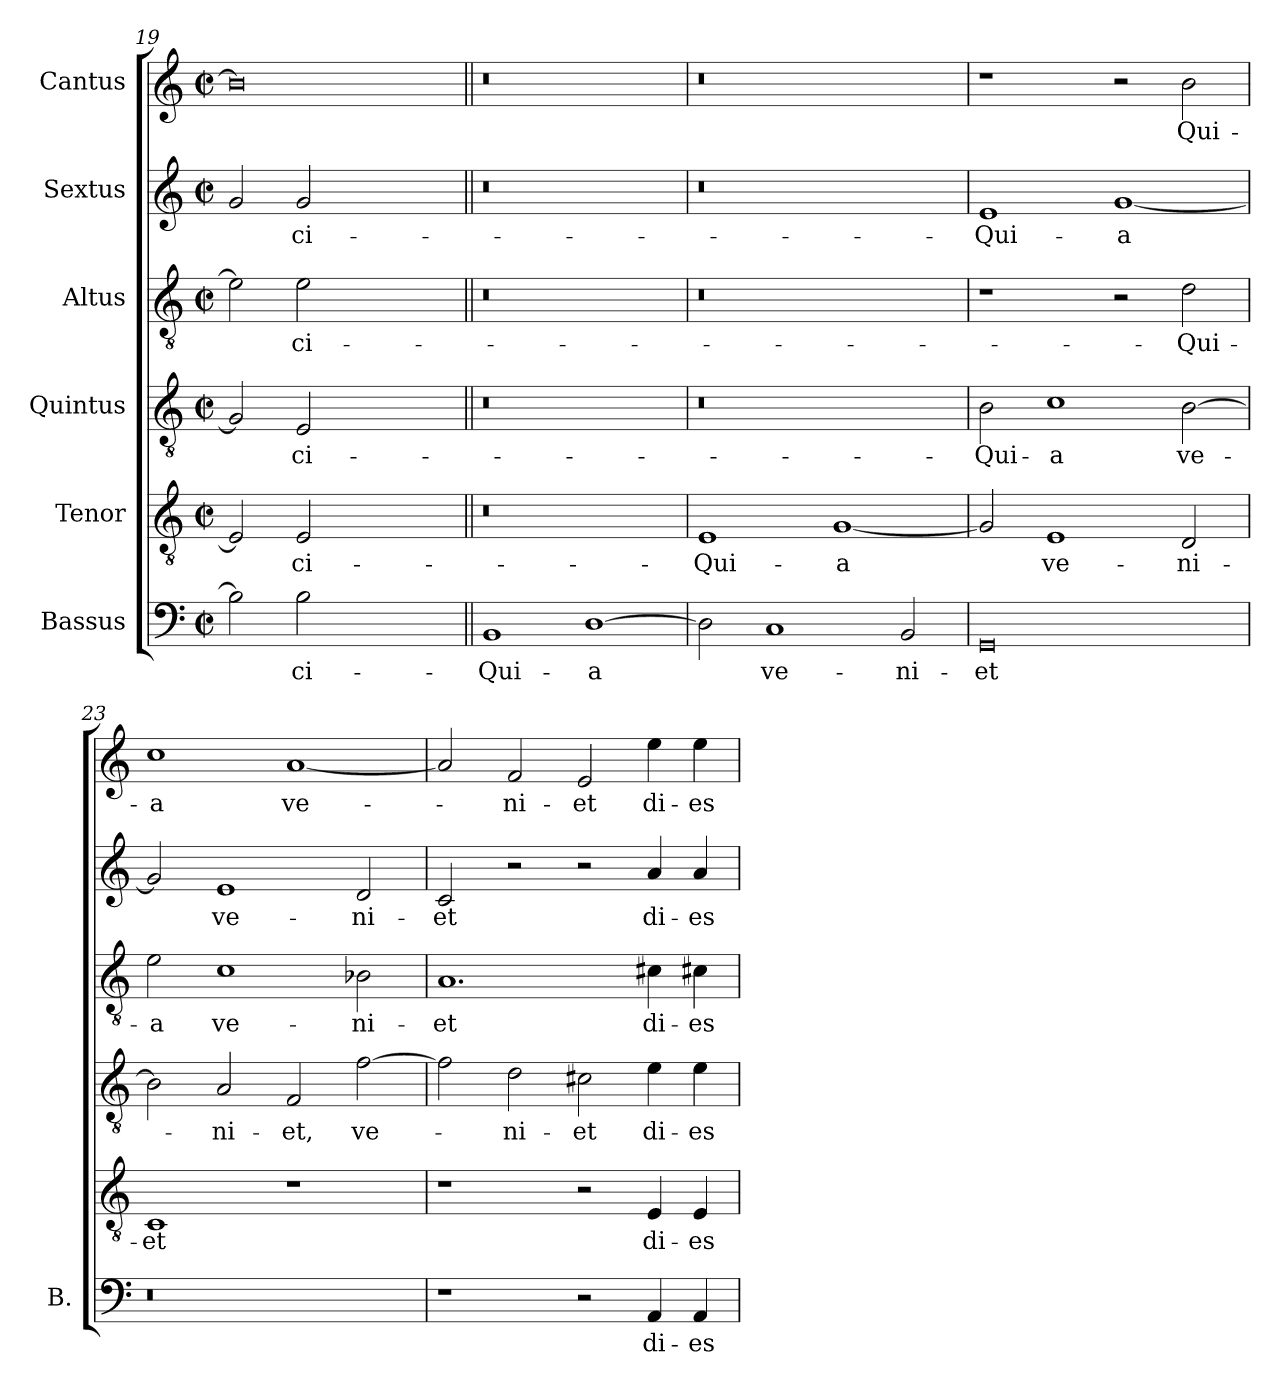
**kern	**text	**kern	**text	**kern	**text	**kern	**text	**kern	**text	**kern	**text
*part6	*part6	*part5	*part5	*part4	*part4	*part3	*part3	*part2	*part2	*part1	*part1
*staff6	*staff6	*staff5	*staff5	*staff4	*staff4	*staff3	*staff3	*staff2	*staff2	*staff1	*staff1
*I"Bassus	*	*I"Tenor	*	*I"Quintus	*	*I"Altus	*	*I"Sextus	*	*I"Cantus	*
*I'B.	*	*	*	*	*	*	*	*	*	*	*
*clefF4	*	*clefGv2	*	*clefGv2	*	*clefGv2	*	*clefG2	*	*clefG2	*
*k[]	*	*k[]	*	*k[]	*	*k[]	*	*k[]	*	*k[]	*
*C:	*	*C:	*	*C:	*	*C:	*	*C:	*	*C:	*
*M2/2	*	*M2/2	*	*M2/2	*	*M2/2	*	*M2/2	*	*M2/2	*
*met(c|)	*	*met(c|)	*	*met(c|)	*	*met(c|)	*	*met(c|)	*	*met(c|)	*
=19	=19	=19	=19	=19	=19	=19	=19	=19	=19	=19	=19
2B\]	.	2E/]	.	2G/]	.	2e\]	.	2g/	.	0b\]	.
2B\	-ci-	2E/	-ci-	2E/	-ci-	2e\	-ci-	2g/	-ci-	.	.
1BB/yy	-o.	1B\yy	-o.	1F#X/yy	-o.	1d#X\yy	-o.	1f#X/yy	-o.	.	.
=20||	=20||	=20||	=20||	=20||	=20||	=20||	=20||	=20||	=20||	=20||	=20||
!	!	!LO:N:vis=0	!	!LO:N:vis=0	!	!LO:N:vis=0	!	!LO:N:vis=0	!	!LO:N:vis=0	!
1BB/	Qui-	1r	.	1r	.	1r	.	1r	.	1r	.
[1D\	-a	1ryy	.	1ryy	.	1ryy	.	1ryy	.	1ryy	.
=21	=21	=21	=21	=21	=21	=21	=21	=21	=21	=21	=21
!	!	!	!	!LO:N:vis=0	!	!LO:N:vis=0	!	!LO:N:vis=0	!	!LO:N:vis=0	!
2D\]	.	1E/	Qui-	1r	.	1r	.	1r	.	1r	.
1C/	ve-	.	.	.	.	.	.	.	.	.	.
.	.	[1G/	-a	1ryy	.	1ryy	.	1ryy	.	1ryy	.
2BB/	-ni-	.	.	.	.	.	.	.	.	.	.
=22	=22	=22	=22	=22	=22	=22	=22	=22	=22	=22	=22
0GG/	-et	2G/]	.	2B\	Qui-	1r	.	1e/	Qui-	1r	.
.	.	1E/	ve-	1c\	-a	.	.	.	.	.	.
.	.	.	.	.	.	2r	.	[1g/	-a	2r	.
.	.	2D/	-ni-	[2B\	ve-	2d\	Qui-	.	.	2b\	Qui-
=23	=23	=23	=23	=23	=23	=23	=23	=23	=23	=23	=23
!LO:N:vis=0	!	!	!	!	!	!	!	!	!	!	!
1r	.	1C/	-et	2B\]	.	2e\	-a	2g/]	.	1cc\	-a
.	.	.	.	2A/	-ni-	1c\	ve-	1e/	ve-	.	.
1ryy	.	1r	.	2F/	-et,	.	.	.	.	[1a/	ve-
.	.	.	.	[2f\	ve-	2B-X\	-ni-	2d/	-ni-	.	.
=24	=24	=24	=24	=24	=24	=24	=24	=24	=24	=24	=24
1r	.	1r	.	2f\]	.	1.A/	-et	2c/	-et	2a/]	.
.	.	.	.	2d\	-ni-	.	.	2r	.	2f/	-ni-
2r	.	2r	.	2c#X\	-et	.	.	2r	.	2e/	-et
4AA/	di-	4E/	di-	4e\	di-	4c#X\	di-	4a/	di-	4ee\	di-
4AA/	-es	4E/	-es	4e\	-es	4c#X\	-es	4a/	-es	4ee\	-es
=	=	=	=	=	=	=	=	=	=	=	=
*-	*-	*-	*-	*-	*-	*-	*-	*-	*-	*-	*-
